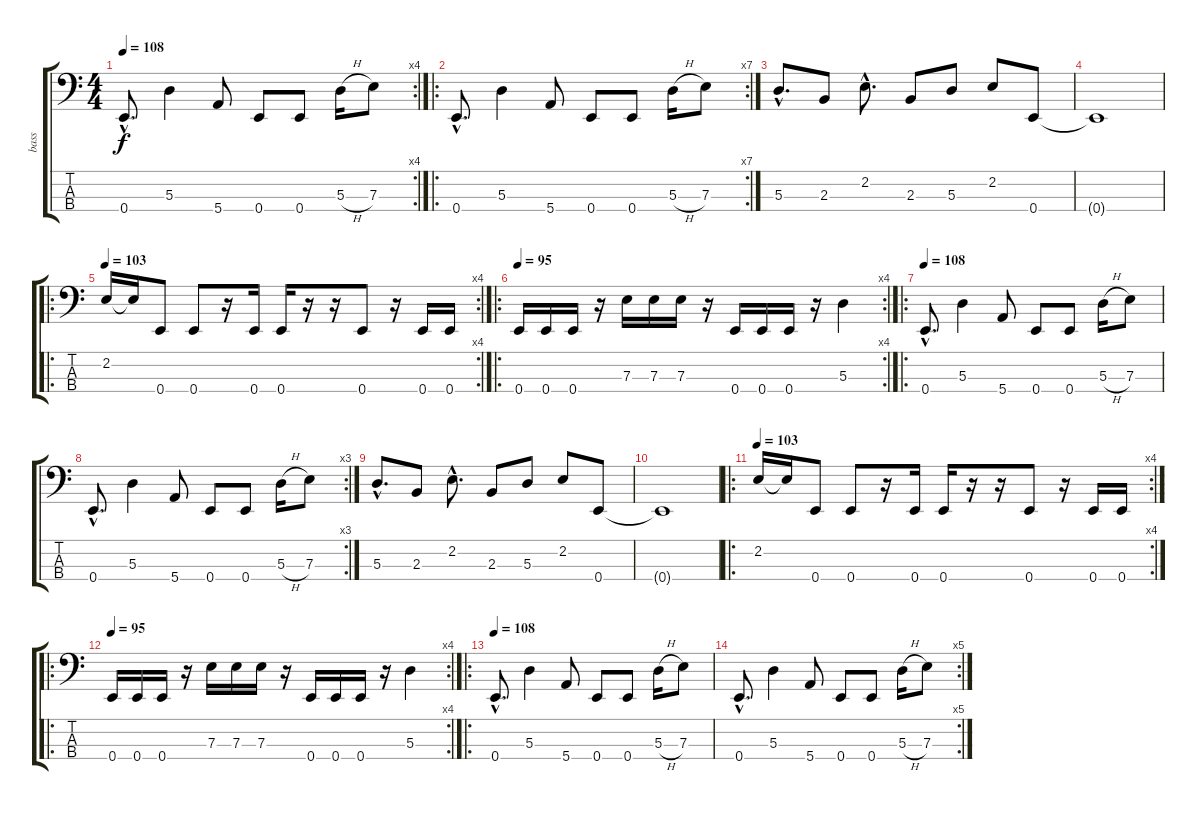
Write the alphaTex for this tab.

\track ("bass" "bass") {instrument electricbassfinger}
\staff {score tabs}
\tuning (G2 D2 A1 E1) {hide}
\rc 4
\ts (4 4)
\tempo 108
\clef f4
\ks c
0.4{hac}.8{d dy f instrument electricbassfinger} 5.3.4 5.4.8 0.4.8 0.4.8 5.3{h}.16 7.3.8 |
\ro
\rc 7
0.4{hac}.8{d} 5.3.4 5.4.8 0.4.8 0.4.8 5.3{h}.16 7.3.8 |
5.3{hac}.8{d} 2.3.8 2.2{hac}.8{d} 2.3.8 5.3.8 2.2.8 0.4.8 |
0.4{t}.1 |
\ro
\rc 4
\tempo 103
2.2.16 2.2{t}.16 0.4.8 0.4.8 r.16 0.4.16 0.4.16 r.16 r.16 0.4.8 r.16 0.4.16 0.4.16 |
\ro
\rc 4
\tempo 95
0.4.16 0.4.16 0.4.16 r.16 7.3.16 7.3.16 7.3.16 r.16 0.4.16 0.4.16 0.4.16 r.16 5.3.4 |
\ro
\tempo 108
0.4{hac}.8{d} 5.3.4 5.4.8 0.4.8 0.4.8 5.3{h}.16 7.3.8 |
\rc 3
0.4{hac}.8{d} 5.3.4 5.4.8 0.4.8 0.4.8 5.3{h}.16 7.3.8 |
5.3{hac}.8{d} 2.3.8 2.2{hac}.8{d} 2.3.8 5.3.8 2.2.8 0.4.8 |
0.4{t}.1 |
\ro
\rc 4
\tempo 103
2.2.16 2.2{t}.16 0.4.8 0.4.8 r.16 0.4.16 0.4.16 r.16 r.16 0.4.8 r.16 0.4.16 0.4.16 |
\ro
\rc 4
\tempo 95
0.4.16 0.4.16 0.4.16 r.16 7.3.16 7.3.16 7.3.16 r.16 0.4.16 0.4.16 0.4.16 r.16 5.3.4 |
\ro
\tempo 108
0.4{hac}.8{d} 5.3.4 5.4.8 0.4.8 0.4.8 5.3{h}.16 7.3.8 |
\rc 5
0.4{hac}.8{d} 5.3.4 5.4.8 0.4.8 0.4.8 5.3{h}.16 7.3.8
